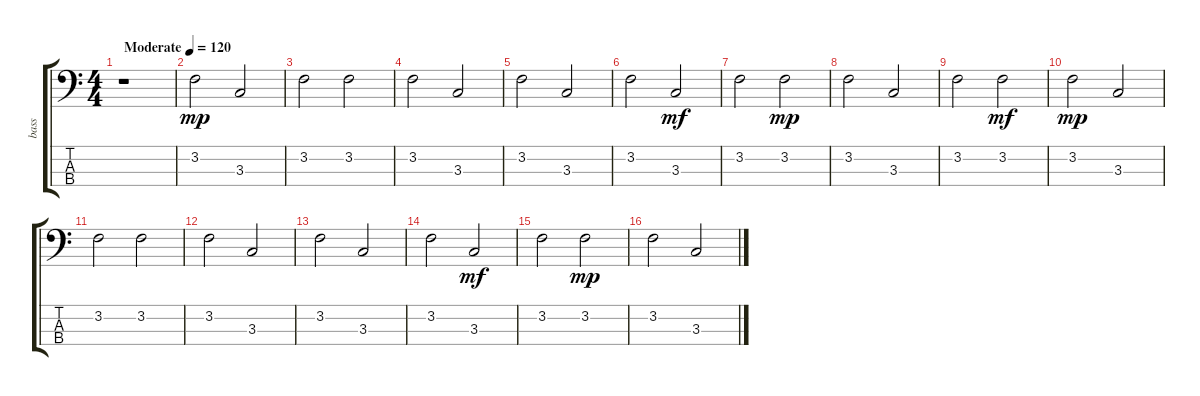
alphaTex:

\track ("bass" "bass") {instrument fretlessbass}
\staff {score tabs}
\tuning (G2 D2 A1 E1) {hide}
\ts (4 4)
\tempo (120 "Moderate")
\clef f4
\ks c
r.1{dy mp instrument fretlessbass} |
3.2.2 3.3.2 |
3.2.2 3.2.2 |
3.2.2 3.3.2 |
3.2.2 3.3.2 |
3.2.2 3.3.2{dy mf} |
3.2.2 3.2.2{dy mp} |
3.2.2 3.3.2 |
3.2.2 3.2.2{dy mf} |
3.2.2{dy mp} 3.3.2 |
3.2.2 3.2.2 |
3.2.2 3.3.2 |
3.2.2 3.3.2 |
3.2.2 3.3.2{dy mf} |
3.2.2 3.2.2{dy mp} |
3.2.2 3.3.2
